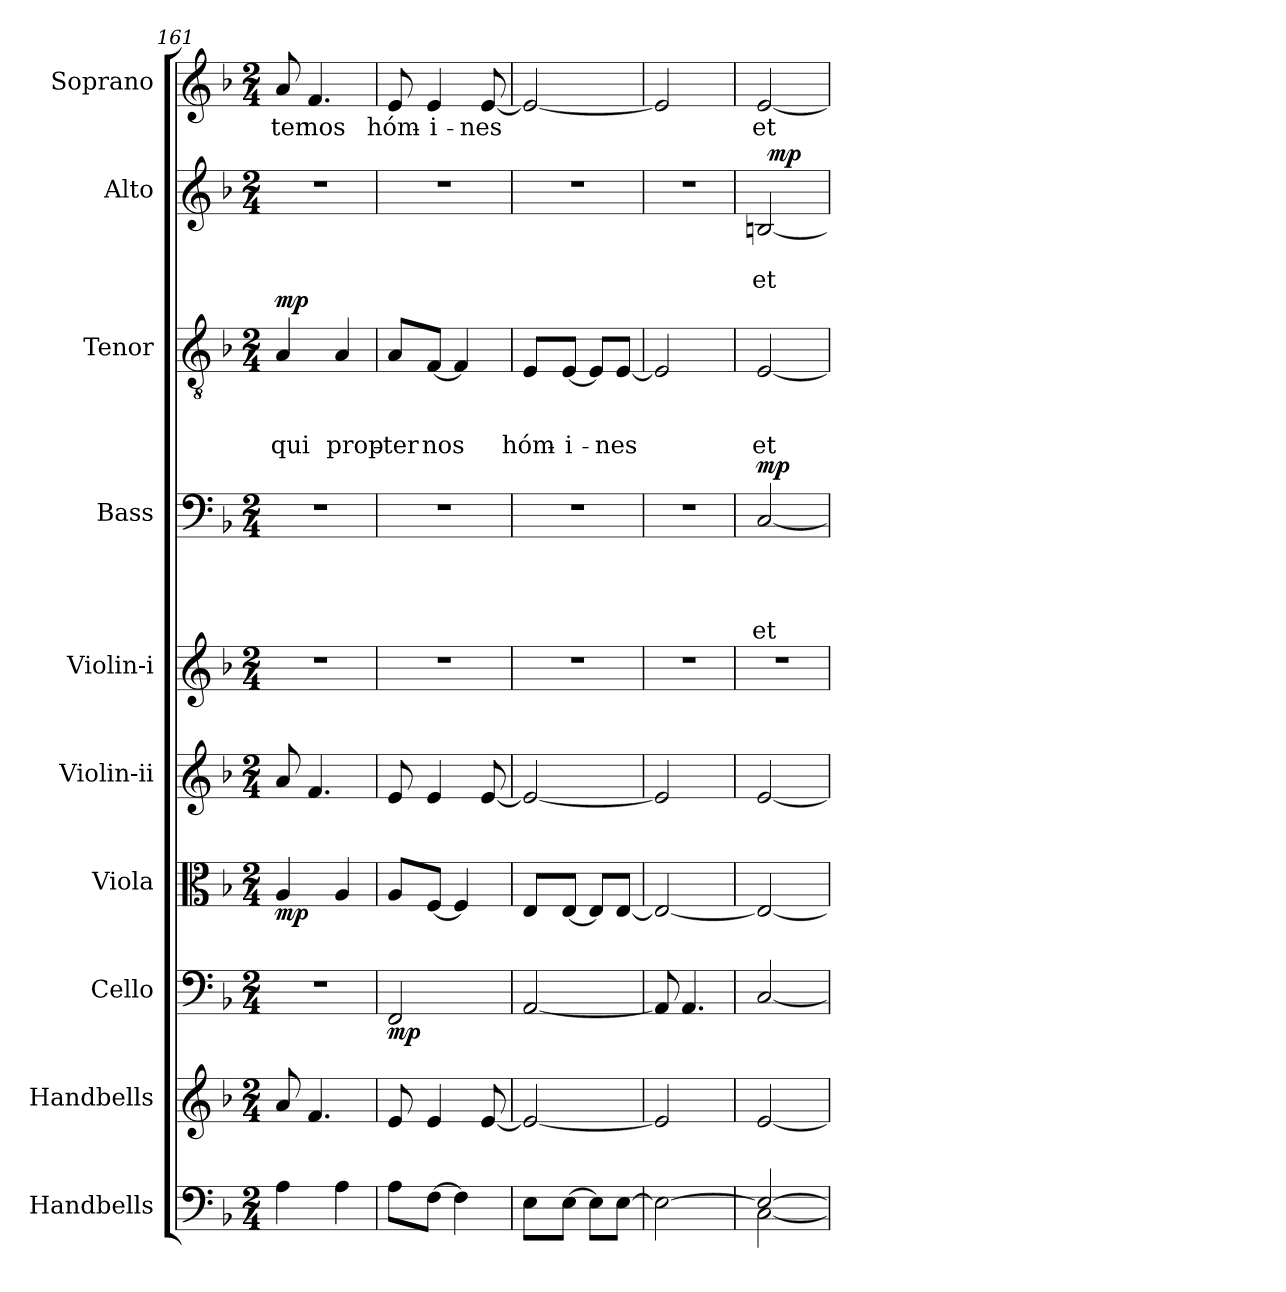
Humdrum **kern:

**kern	**kern	**kern	**dynam	**kern	**dynam	**kern	**kern	**kern	**text	**text	**text	**text	**dynam	**kern	**text	**text	**text	**dynam	**kern	**text	**text	**dynam	**kern	**text
*part10	*part9	*part8	*part8	*part7	*part7	*part6	*part5	*part4	*part4	*part4	*part4	*part4	*part4	*part3	*part3	*part3	*part3	*part3	*part2	*part2	*part2	*part2	*part1	*part1
*staff10	*staff9	*staff8	*staff8	*staff7	*staff7	*staff6	*staff5	*staff4	*staff4	*staff4	*staff4	*staff4	*staff4	*staff3	*staff3	*staff3	*staff3	*staff3	*staff2	*staff2	*staff2	*staff2	*staff1	*staff1
*I"Handbells	*I"Handbells	*I"Cello	*	*I"Viola	*	*I"Violin-ii	*I"Violin-i	*I"Bass	*	*	*	*	*	*I"Tenor	*	*	*	*	*I"Alto	*	*	*	*I"Soprano	*
*	*	*	*	*I'Vla.	*	*I'Vln.-ii	*I'Vln.-i	*I'B	*	*	*	*	*	*I'T	*	*	*	*	*I'A	*	*	*	*I'S	*
*clefF4	*clefG2	*clefF4	*	*clefC3	*	*clefG2	*clefG2	*clefF4	*	*	*	*	*	*clefGv2	*	*	*	*	*clefG2	*	*	*	*clefG2	*
*k[b-]	*k[b-]	*k[b-]	*	*k[b-]	*	*k[b-]	*k[b-]	*k[b-]	*	*	*	*	*	*k[b-]	*	*	*	*	*k[b-]	*	*	*	*k[b-]	*
*F:	*F:	*F:	*	*F:	*	*F:	*F:	*F:	*	*	*	*	*	*F:	*	*	*	*	*F:	*	*	*	*F:	*
*M2/4	*M2/4	*M2/4	*	*M2/4	*	*M2/4	*M2/4	*M2/4	*	*	*	*	*	*M2/4	*	*	*	*	*M2/4	*	*	*	*M2/4	*
=161	=161	=161	=161	=161	=161	=161	=161	=161	=161	=161	=161	=161	=161	=161	=161	=161	=161	=161	=161	=161	=161	=161	=161	=161
!	!	!LO:N:vis=1	!	!	!LO:DY:b	!	!LO:N:vis=1	!LO:N:vis=1	!	!	!	!	!	!	!	!	!LO:LY:b	!LO:DY:a	!LO:N:vis=1	!	!	!	!	!LO:LY:b
4A\	8a/	2r	.	4A/	mp	8a/	2r	2r	.	.	.	.	.	4A/	.	.	qui	mp	2r	.	.	.	8a/	-ter
!	!	!	!	!	!	!	!	!	!	!	!	!	!	!	!	!	!	!	!	!	!	!	!	!LO:LY:b
.	4.f/	.	.	.	.	4.f/	.	.	.	.	.	.	.	.	.	.	.	.	.	.	.	.	4.f/	nos
!	!	!	!	!	!	!	!	!	!	!	!	!	!	!	!	!	!LO:LY:b	!	!	!	!	!	!	!
4A\	.	.	.	4A/	.	.	.	.	.	.	.	.	.	4A/	.	.	prop-	.	.	.	.	.	.	.
=162	=162	=162	=162	=162	=162	=162	=162	=162	=162	=162	=162	=162	=162	=162	=162	=162	=162	=162	=162	=162	=162	=162	=162	=162
!	!	!	!LO:DY:b	!	!	!	!LO:N:vis=1	!LO:N:vis=1	!	!	!	!	!	!	!	!	!LO:LY:b	!	!LO:N:vis=1	!	!	!	!	!LO:LY:b
8A\L	8e/	2FF/	mp	8A/L	.	8e/	2r	2r	.	.	.	.	.	8A/L	.	.	-ter	.	2r	.	.	.	8e/	hóm-
!	!	!	!	!	!	!	!	!	!	!	!	!	!	!	!	!	!LO:LY:b	!	!	!	!	!	!	!LO:LY:b:rj
[>8F\J	4e/	.	.	[<8F/J	.	4e/	.	.	.	.	.	.	.	[<8F/J	.	.	nos	.	.	.	.	.	4e/	-i-
4F\]	.	.	.	4F/]	.	.	.	.	.	.	.	.	.	4F/]	.	.	.	.	.	.	.	.	.	.
!	!	!	!	!	!	!	!	!	!	!	!	!	!	!	!	!	!	!	!	!	!	!	!	!LO:LY:b
.	[<8e/	.	.	.	.	[<8e/	.	.	.	.	.	.	.	.	.	.	.	.	.	.	.	.	[<8e/	-nes
=163	=163	=163	=163	=163	=163	=163	=163	=163	=163	=163	=163	=163	=163	=163	=163	=163	=163	=163	=163	=163	=163	=163	=163	=163
!	!	!	!	!	!	!	!LO:N:vis=1	!LO:N:vis=1	!	!	!	!	!	!	!	!	!LO:LY:b	!	!LO:N:vis=1	!	!	!	!	!
8E\L	2e/_	[<2AA/	.	8E/L	.	2e/_	2r	2r	.	.	.	.	.	8E/L	.	.	hóm-	.	2r	.	.	.	2e/_	.
!	!	!	!	!	!	!	!	!	!	!	!	!	!	!	!	!	!LO:LY:b:rj	!	!	!	!	!	!	!
[>8E\J	.	.	.	[<8E/J	.	.	.	.	.	.	.	.	.	[<8E/J	.	.	-i-	.	.	.	.	.	.	.
8E\L]	.	.	.	8E/L]	.	.	.	.	.	.	.	.	.	8E/L]	.	.	.	.	.	.	.	.	.	.
!	!	!	!	!	!	!	!	!	!	!	!	!	!	!	!	!	!LO:LY:b	!	!	!	!	!	!	!
[>8E\J	.	.	.	[<8E/J	.	.	.	.	.	.	.	.	.	[<8E/J	.	.	-nes	.	.	.	.	.	.	.
=164	=164	=164	=164	=164	=164	=164	=164	=164	=164	=164	=164	=164	=164	=164	=164	=164	=164	=164	=164	=164	=164	=164	=164	=164
!	!	!	!	!	!	!	!LO:N:vis=1	!LO:N:vis=1	!	!	!	!	!	!	!	!	!	!	!LO:N:vis=1	!	!	!	!	!
2E\_	2e/]	8AA/]	.	2E/_	.	2e/]	2r	2r	.	.	.	.	.	2E/]	.	.	.	.	2r	.	.	.	2e/]	.
.	.	4.AA/	.	.	.	.	.	.	.	.	.	.	.	.	.	.	.	.	.	.	.	.	.	.
=165	=165	=165	=165	=165	=165	=165	=165	=165	=165	=165	=165	=165	=165	=165	=165	=165	=165	=165	=165	=165	=165	=165	=165	=165
*^	*	*	*	*	*	*	*	*	*	*	*	*	*	*	*	*	*	*	*	*	*	*	*	*
!	!	!	!	!	!	!	!	!LO:N:vis=1	!	!	!	!	!LO:LY:b	!LO:DY:a	!	!	!	!LO:LY:b	!	!	!	!LO:LY:b	!	!	!LO:LY:b
*	*	*	*	*	*	*	*	*	*	*	*	*	*	*	*	*	*	*	*	*^	*	*	*	*	*
2E/_	[<2C\	[<2e/	[<2C/	.	2E/_	.	[<2e/	2r	[<2C/	.	.	.	et	mp	[<2E/	.	.	et	.	[<2Bn/	32ryy	.	et	.	[<2e/	et
!	!	!	!	!	!	!	!	!	!	!	!	!	!	!	!	!	!	!	!	!	!	!	!	!LO:DY:a	!	!
.	.	.	.	.	.	.	.	.	.	.	.	.	.	.	.	.	.	.	.	.	4...ryy	.	.	mp	.	.
*v	*v	*	*	*	*	*	*	*	*	*	*	*	*	*	*	*	*	*	*	*v	*v	*	*	*	*	*
=	=	=	=	=	=	=	=	=	=	=	=	=	=	=	=	=	=	=	=	=	=	=	=	=
*-	*-	*-	*-	*-	*-	*-	*-	*-	*-	*-	*-	*-	*-	*-	*-	*-	*-	*-	*-	*-	*-	*-	*-	*-
